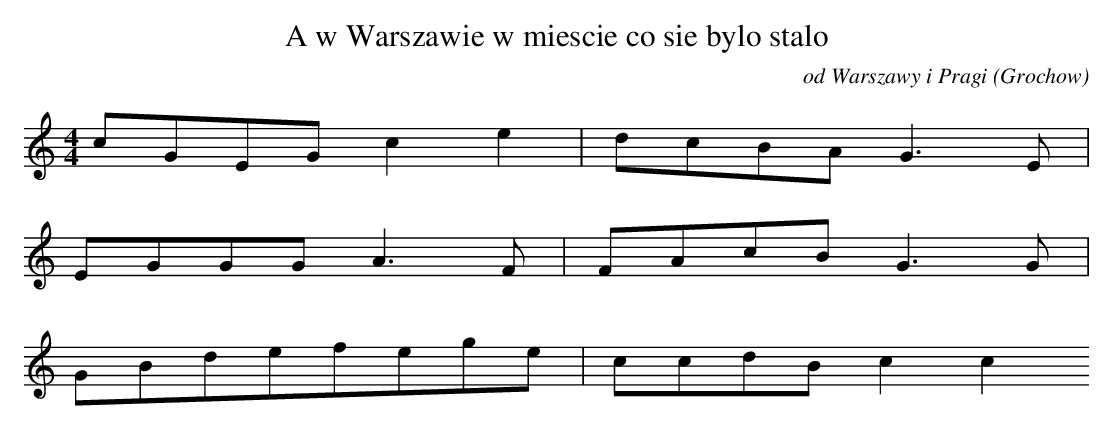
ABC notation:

X:1
T: A w Warszawie w miescie co sie bylo stalo
O: od Warszawy i Pragi (Grochow)
M: 4/4
L: 1/8
K: C
cGEGc2e2 | dcBAG3E |
EGGGA3F | FAcBG3G |
GBdefege | ccdBc2c2
